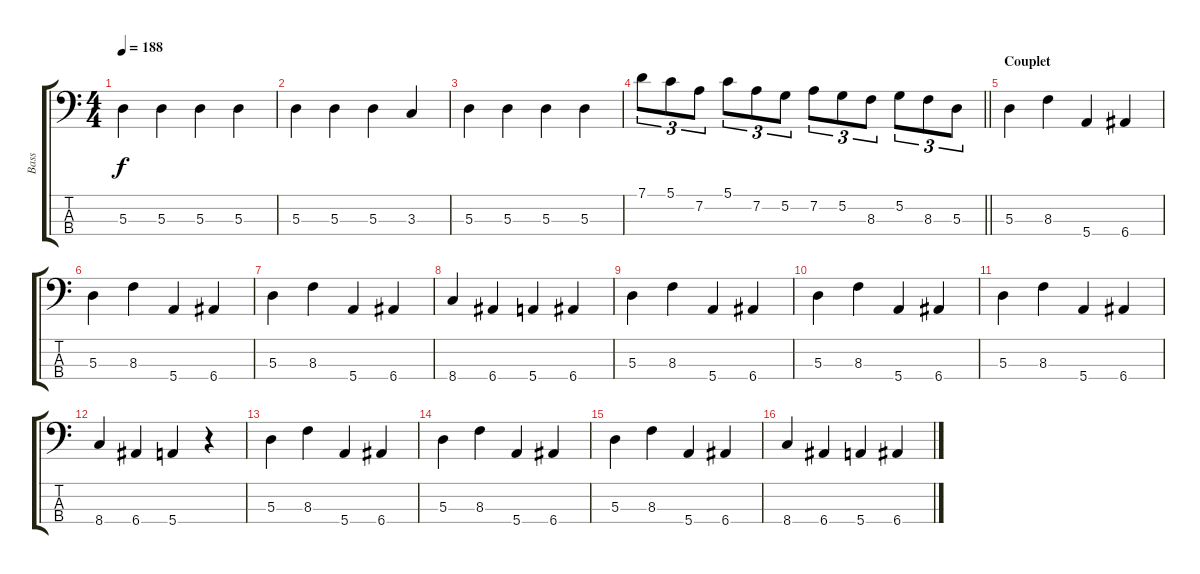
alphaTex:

\track ("Bass" "Bass") {instrument electricbassfinger}
\staff {score tabs}
\tuning (G2 D2 A1 E1) {hide}
\ts (4 4)
\tempo 188
\clef f4
\ks c
5.3.4{dy f} 5.3.4 5.3.4 5.3.4 |
5.3.4 5.3.4 5.3.4 3.3.4 |
5.3.4 5.3.4 5.3.4 5.3.4 |
\barLineRight lightlight
7.1.8{tu (3 2)} 5.1.8{tu (3 2)} 7.2.8{tu (3 2)} 5.1.8{tu (3 2)} 7.2.8{tu (3 2)} 5.2.8{tu (3 2)} 7.2.8{tu (3 2)} 5.2.8{tu (3 2)} 8.3.8{tu (3 2)} 5.2.8{tu (3 2)} 8.3.8{tu (3 2)} 5.3.8{tu (3 2)} |
\section ("" "Couplet")
5.3.4 8.3.4 5.4.4 6.4.4 |
5.3.4 8.3.4 5.4.4 6.4.4 |
5.3.4 8.3.4 5.4.4 6.4.4 |
8.4.4 6.4.4 5.4.4 6.4.4 |
5.3.4 8.3.4 5.4.4 6.4.4 |
5.3.4 8.3.4 5.4.4 6.4.4 |
5.3.4 8.3.4 5.4.4 6.4.4 |
8.4.4 6.4.4 5.4.4 r.4 |
5.3.4 8.3.4 5.4.4 6.4.4 |
5.3.4 8.3.4 5.4.4 6.4.4 |
5.3.4 8.3.4 5.4.4 6.4.4 |
8.4.4 6.4.4 5.4.4 6.4.4
